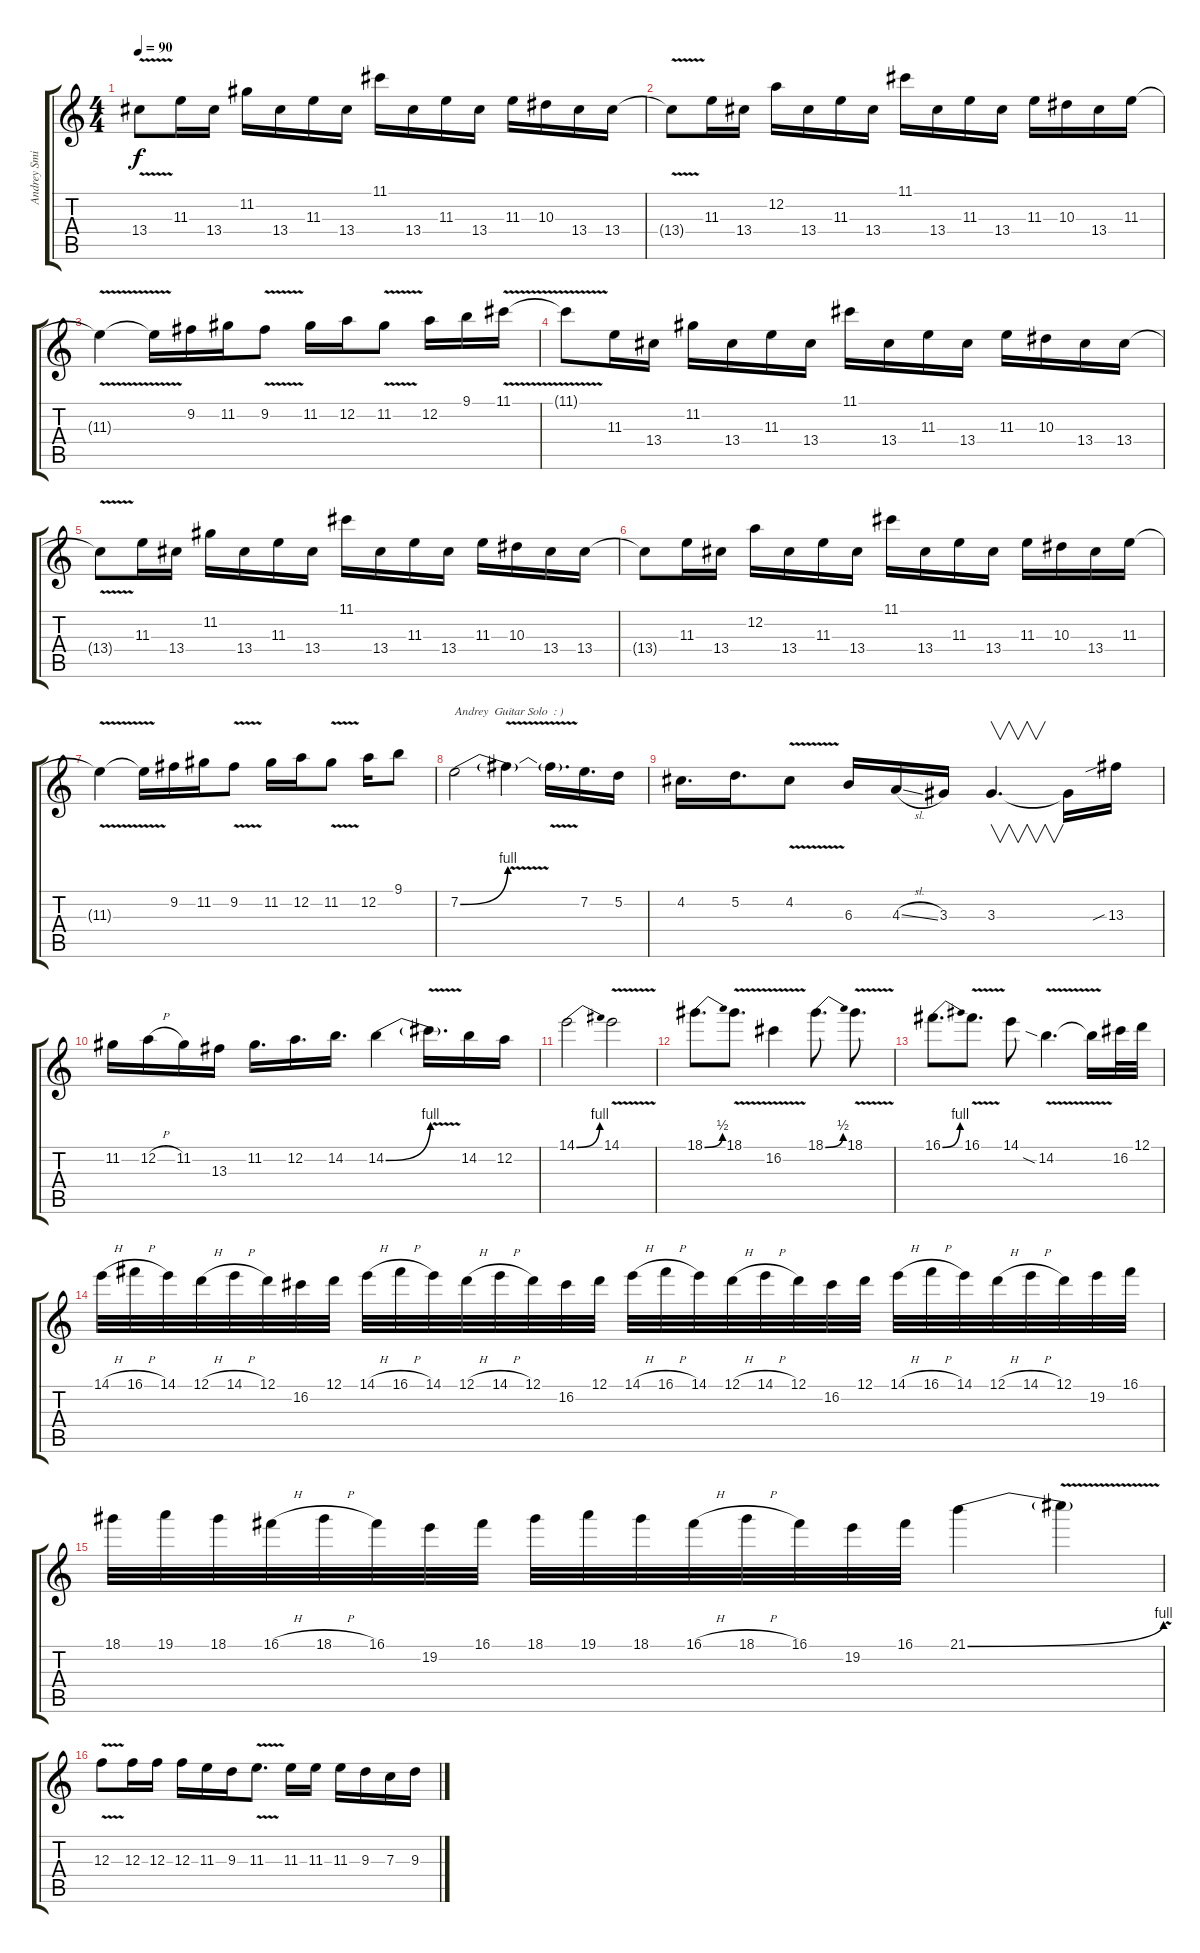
\track ("Andrey Smirnov" "Andrey Smi") {instrument distortionguitar}
\staff {score tabs}
\tuning (D4 A3 F3 C3 G2 D2) {hide}
\ts (4 4)
\tempo 90
\clef g2
\ks c
13.4{v t}.8{dy f} 11.3.16 13.4.16 11.2.16 13.4.16 11.3.16 13.4.16 11.1.16 13.4.16 11.3.16 13.4.16 11.3.16 10.3.16 13.4.16 13.4.16 |
13.4{v t}.8 11.3.16 13.4.16 12.2.16 13.4.16 11.3.16 13.4.16 11.1.16 13.4.16 11.3.16 13.4.16 11.3.16 10.3.16 13.4.16 11.3.16 |
11.3{v t}.4 11.3{v t}.16 9.2.16 11.2.16 9.2{v}.8 11.2.16 12.2.16 11.2{v}.8 12.2.16 9.1.16 11.1{v}.16 |
11.1{v t}.8 11.3.16 13.4.16 11.2.16 13.4.16 11.3.16 13.4.16 11.1.16 13.4.16 11.3.16 13.4.16 11.3.16 10.3.16 13.4.16 13.4.16 |
13.4{v t}.8 11.3.16 13.4.16 11.2.16 13.4.16 11.3.16 13.4.16 11.1.16 13.4.16 11.3.16 13.4.16 11.3.16 10.3.16 13.4.16 13.4.16 |
13.4{t}.8 11.3.16 13.4.16 12.2.16 13.4.16 11.3.16 13.4.16 11.1.16 13.4.16 11.3.16 13.4.16 11.3.16 10.3.16 13.4.16 11.3.16 |
11.3{v t}.4 11.3{v t}.16 9.2.16 11.2.16 9.2{v}.8 11.2.16 12.2.16 11.2{v}.8 12.2.16 9.1.8 |
7.2{be (bend 0 0 60 4)}.2{txt "Andrey  Guitar Solo  : )"} 7.2{v t}.4 7.2{v t}.16{d} 7.2.16{d} 5.2.16 |
4.2.16{d} 5.2.16{d} 4.2{v}.8 6.3.16 4.3{sl}.16 3.3.16 3.3.4{v d} 3.3{t}.16 13.3{sib}.16 |
11.2.16 12.2{h}.16 11.2.16 13.3.16 11.2.16{d} 12.2.16{d} 14.2.16{d} 14.2{be (bend 0 0 60 4)}.4 14.2{v t}.16{d} 14.2.16 12.2.16 |
14.1{be (bend 0 0 60 4)}.2 14.1{v}.2 |
18.1{be (bend 0 0 60 2)}.8{d} 18.1{v}.8{d} 16.2{v}.4 18.1{be (bend 0 0 60 2)}.8{d} 18.1{v}.8{d} |
16.1{be (bend 0 0 60 4)}.8{d} 16.1{v}.8{d} 14.1.8 14.2{v sia}.4{d} 14.2{t}.16 16.2.32 12.1.32 |
14.1{h}.32 16.1{h}.32 14.1.32 12.1{h}.32 14.1{h}.32 12.1.32 16.2.32 12.1.32 14.1{h}.32 16.1{h}.32 14.1.32 12.1{h}.32 14.1{h}.32 12.1.32 16.2.32 12.1.32 14.1{h}.32 16.1{h}.32 14.1.32 12.1{h}.32 14.1{h}.32 12.1.32 16.2.32 12.1.32 14.1{h}.32 16.1{h}.32 14.1.32 12.1{h}.32 14.1{h}.32 12.1.32 19.2.32 16.1.32 |
18.1.32 19.1.32 18.1.32 16.1{h}.32 18.1{h}.32 16.1.32 19.2.32 16.1.32 18.1.32 19.1.32 18.1.32 16.1{h}.32 18.1{h}.32 16.1.32 19.2.32 16.1.32 21.1{be (bend 0 0 60 4)}.4 21.1{v t}.4 |
12.3{v}.8 12.3.16 12.3.16 12.3.16 11.3.16 9.3.16 11.3{v}.8{d} 11.3.16 11.3.16 11.3.16 9.3.16 7.3.16 9.3.16
